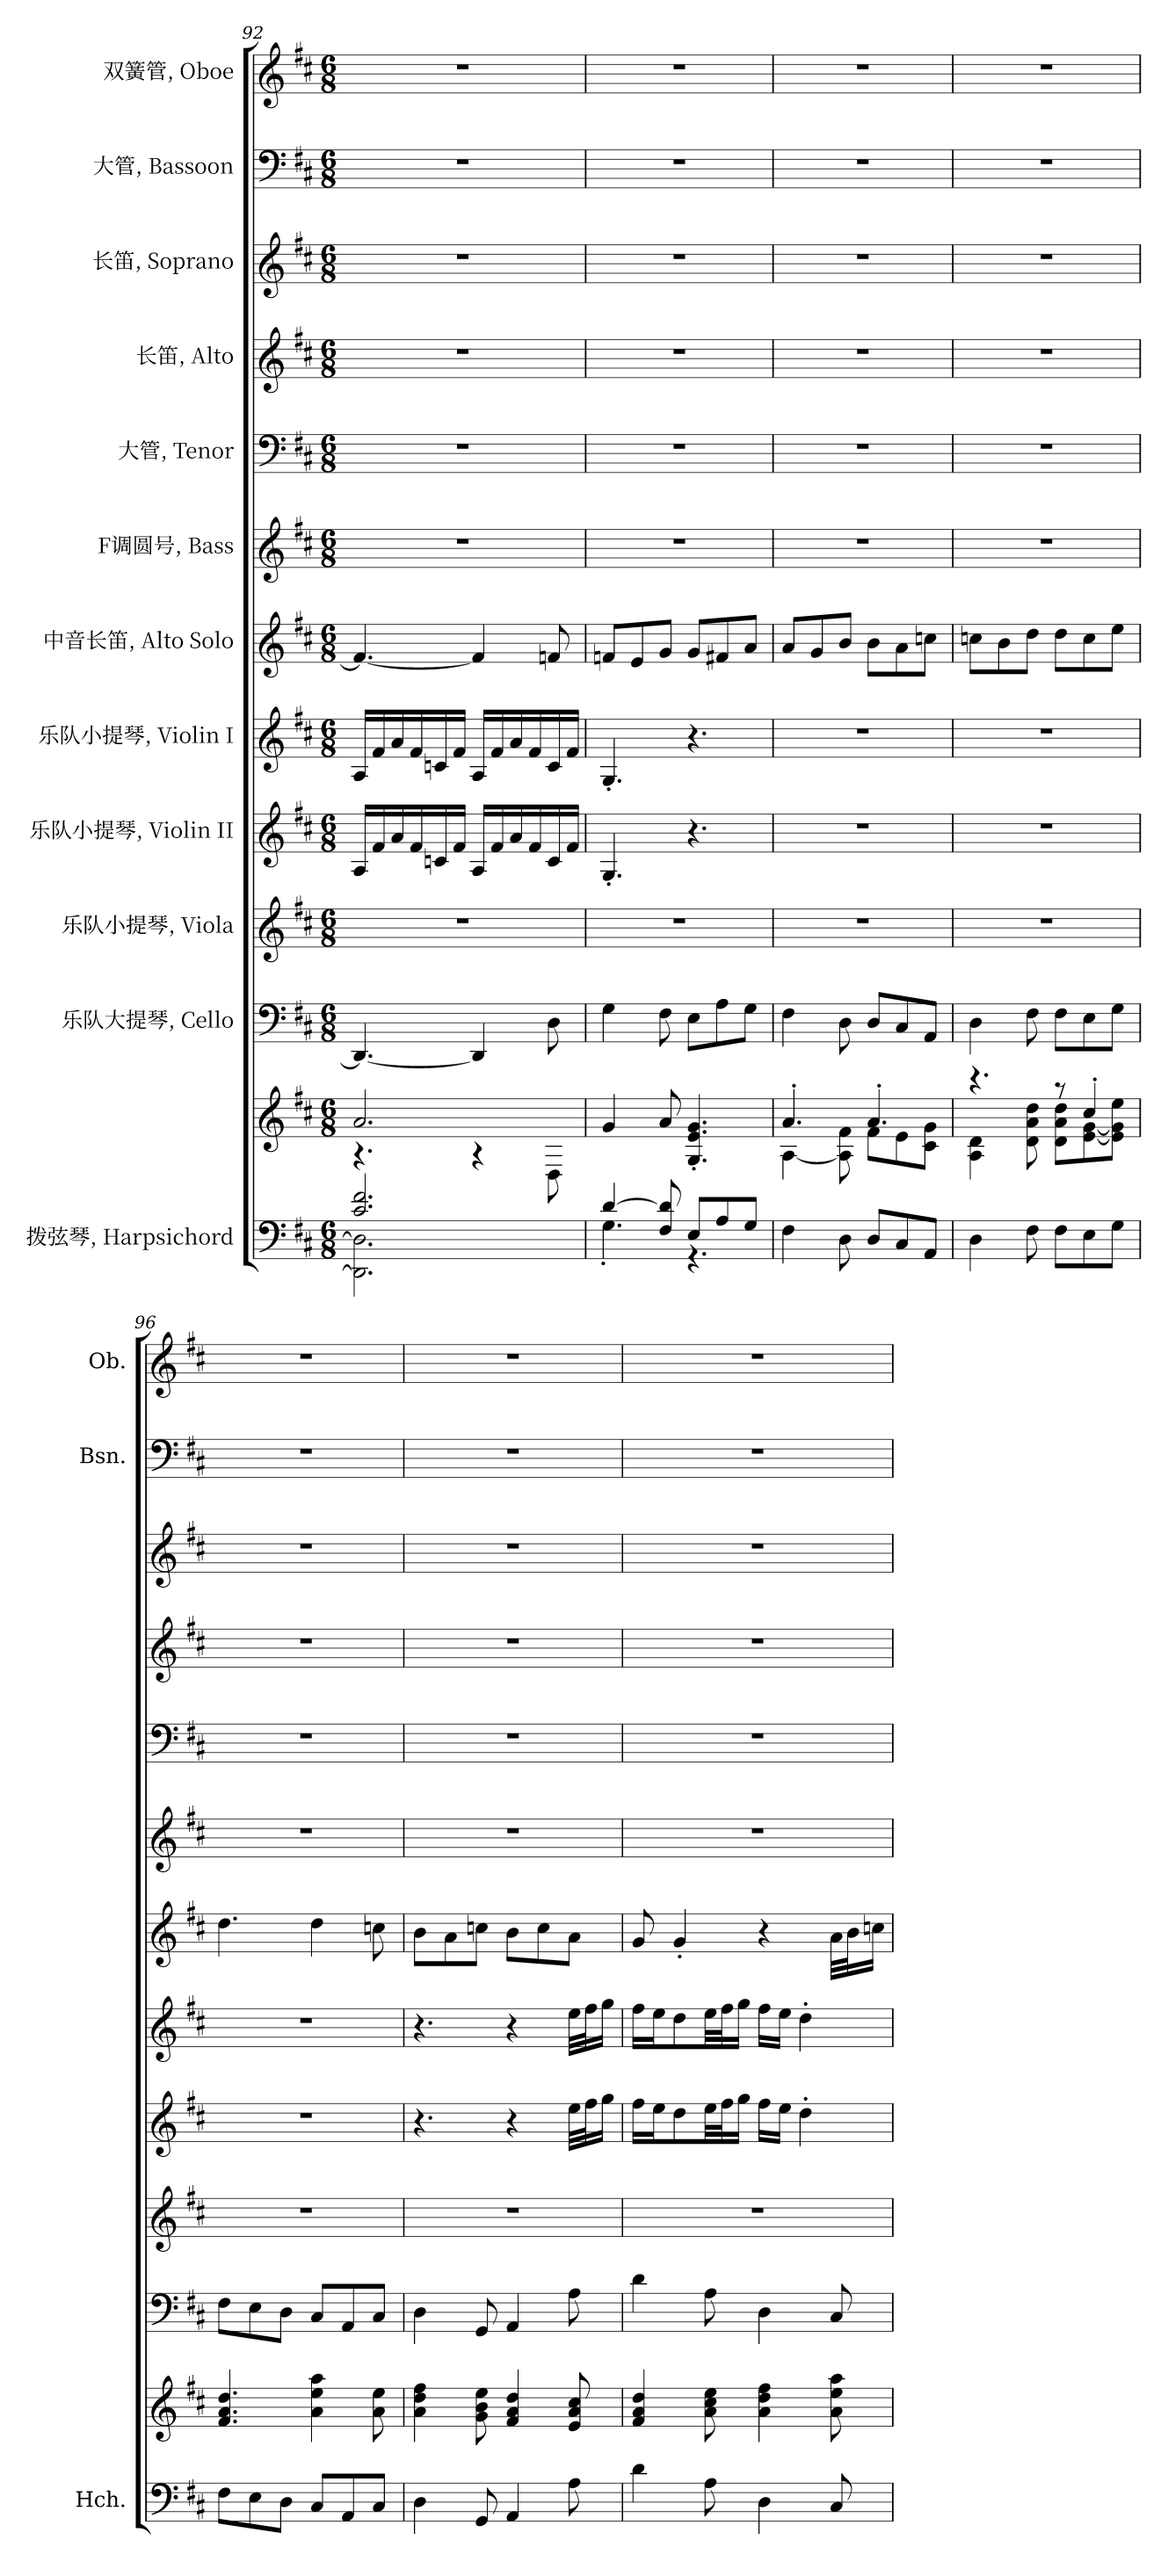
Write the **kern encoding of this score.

**kern	**kern	**kern	**kern	**kern	**kern	**kern	**kern	**kern	**kern	**kern	**kern	**kern
*part12	*part12	*part11	*part10	*part9	*part8	*part7	*part6	*part5	*part4	*part3	*part2	*part1
*staff13	*staff12	*staff11	*staff10	*staff9	*staff8	*staff7	*staff6	*staff5	*staff4	*staff3	*staff2	*staff1
*I"拨弦琴, Harpsichord	*	*I"乐队大提琴, Cello	*I"乐队小提琴, Viola	*I"乐队小提琴, Violin II	*I"乐队小提琴, Violin I	*I"中音长笛, Alto Solo	*I"F调圆号, Bass	*I"大管, Tenor	*I"长笛, Alto	*I"长笛, Soprano	*I"大管, Bassoon	*I"双簧管, Oboe
*I'Hch.	*	*	*	*	*	*	*	*	*	*	*I'Bsn.	*I'Ob.
*clefF4	*clefG2	*clefF4	*clefG2	*clefG2	*clefG2	*clefG2	*clefG2	*clefF4	*clefG2	*clefG2	*clefF4	*clefG2
*	*	*	*	*	*	*ITrd3c5	*ITrd4c7	*	*	*	*	*
*k[f#c#]	*k[f#c#]	*k[f#c#]	*k[f#c#]	*k[f#c#]	*k[f#c#]	*k[f#c#g#]	*k[f#]	*k[f#c#]	*k[f#c#]	*k[f#c#]	*k[f#c#]	*k[f#c#]
*M6/8	*M6/8	*M6/8	*M6/8	*M6/8	*M6/8	*M6/8	*M6/8	*M6/8	*M6/8	*M6/8	*M6/8	*M6/8
=92	=92	=92	=92	=92	=92	=92	=92	=92	=92	=92	=92	=92
*^	*^	*	*	*	*	*	*	*	*	*	*	*
2.c#/ 2.f#/	2.DD\] 2.D\]	2.a/	4.r	4.DD/_	2.r	16A/LL	16A/LL	4.c/_	2.r	2.r	2.r	2.r	2.r	2.r
.	.	.	.	.	.	16f#/	16f#/	.	.	.	.	.	.	.
.	.	.	.	.	.	16a/	16a/	.	.	.	.	.	.	.
.	.	.	.	.	.	16f#/	16f#/	.	.	.	.	.	.	.
.	.	.	.	.	.	16cn/	16cn/	.	.	.	.	.	.	.
.	.	.	.	.	.	16f#/JJ	16f#/JJ	.	.	.	.	.	.	.
.	.	.	4r	4DD/]	.	16A/LL	16A/LL	4c/]	.	.	.	.	.	.
.	.	.	.	.	.	16f#/	16f#/	.	.	.	.	.	.	.
.	.	.	.	.	.	16a/	16a/	.	.	.	.	.	.	.
.	.	.	.	.	.	16f#/	16f#/	.	.	.	.	.	.	.
.	.	.	8D\	8D\	.	16c/	16c/	8cn/	.	.	.	.	.	.
.	.	.	.	.	.	16f#/JJ	16f#/JJ	.	.	.	.	.	.	.
*	*	*v	*v	*	*	*	*	*	*	*	*	*	*	*
=93	=93	=93	=93	=93	=93	=93	=93	=93	=93	=93	=93	=93	=93
[4d/	4.G'\	4g/	4G\	2.r	4.G'/	4.G'/	8cn/L	2.r	2.r	2.r	2.r	2.r	2.r
.	.	.	.	.	.	.	8B/	.	.	.	.	.	.
8F#/ 8d/]	.	8a/	8F#\	.	.	.	8d/J	.	.	.	.	.	.
8E/L	4.r	4.G/' 4.e/' 4.g/'	8E\L	.	4.r	4.r	8d/L	.	.	.	.	.	.
8A/	.	.	8A\	.	.	.	8c#X/	.	.	.	.	.	.
8G/J	.	.	8G\J	.	.	.	8e/J	.	.	.	.	.	.
*v	*v	*	*	*	*	*	*	*	*	*	*	*	*
!!LO:PB:g=z
=94	=94	=94	=94	=94	=94	=94	=94	=94	=94	=94	=94	=94
*	*^	*	*	*	*	*	*	*	*	*	*	*
4F#\	4.a'/	[4A\	4F#\	2.r	2.r	2.r	8e/L	2.r	2.r	2.r	2.r	2.r	2.r
.	.	.	.	.	.	.	8d/	.	.	.	.	.	.
8D\	.	8A\] 8f#\	8D\	.	.	.	8f#/J	.	.	.	.	.	.
8D/L	4.a'/	8f#\L	8D/L	.	.	.	8f#\L	.	.	.	.	.	.
8C#/	.	8e\	8C#/	.	.	.	8e\	.	.	.	.	.	.
8AA/J	.	8c#\ 8g\J	8AA/J	.	.	.	8gn\J	.	.	.	.	.	.
=95	=95	=95	=95	=95	=95	=95	=95	=95	=95	=95	=95	=95	=95
4D\	4.r	4A\ 4d\	4D\	2.r	2.r	2.r	8gn\L	2.r	2.r	2.r	2.r	2.r	2.r
.	.	.	.	.	.	.	8f#\	.	.	.	.	.	.
8F#\	.	8d\ 8a\ 8dd\	8F#\	.	.	.	8a\J	.	.	.	.	.	.
8F#\L	8r	8d\ 8a\ 8dd\L	8F#\L	.	.	.	8a\L	.	.	.	.	.	.
8E\	4cc#'/	[8e\ [8g\	8E\	.	.	.	8g\	.	.	.	.	.	.
8G\J	.	8e\] 8g\] 8ee\J	8G\J	.	.	.	8b\J	.	.	.	.	.	.
*	*v	*v	*	*	*	*	*	*	*	*	*	*	*
=96	=96	=96	=96	=96	=96	=96	=96	=96	=96	=96	=96	=96
8F#\L	4.f#/ 4.a/ 4.dd/	8F#\L	2.r	2.r	2.r	4.a\	2.r	2.r	2.r	2.r	2.r	2.r
8E\	.	8E\	.	.	.	.	.	.	.	.	.	.
8D\J	.	8D\J	.	.	.	.	.	.	.	.	.	.
8C#/L	4a\ 4ee\ 4aa\	8C#/L	.	.	.	4a\	.	.	.	.	.	.
8AA/	.	8AA/	.	.	.	.	.	.	.	.	.	.
8C#/J	8a\ 8ee\	8C#/J	.	.	.	8gn\	.	.	.	.	.	.
=97	=97	=97	=97	=97	=97	=97	=97	=97	=97	=97	=97	=97
4D\	4a\ 4dd\ 4ff#\	4D\	2.r	4.r	4.r	8f#\L	2.r	2.r	2.r	2.r	2.r	2.r
.	.	.	.	.	.	8e\	.	.	.	.	.	.
8GG/	8g\ 8b\ 8ee\	8GG/	.	.	.	8gn\J	.	.	.	.	.	.
4AA/	4f#/ 4a/ 4dd/	4AA/	.	4r	4r	8f#\L	.	.	.	.	.	.
.	.	.	.	.	.	8g\	.	.	.	.	.	.
8A\	8e/ 8a/ 8cc#/	8A\	.	32ee\LLL	32ee\LLL	8e\J	.	.	.	.	.	.
.	.	.	.	32ff#\J	32ff#\J	.	.	.	.	.	.	.
.	.	.	.	16gg\JJ	16gg\JJ	.	.	.	.	.	.	.
!!LO:PB:g=z
=98	=98	=98	=98	=98	=98	=98	=98	=98	=98	=98	=98	=98
4d\	4f#/ 4a/ 4dd/	4d\	2.r	16ff#\LL	16ff#\LL	8d/	2.r	2.r	2.r	2.r	2.r	2.r
.	.	.	.	16ee\J	16ee\J	.	.	.	.	.	.	.
.	.	.	.	8dd\	8dd\	4d'/	.	.	.	.	.	.
8A\	8a\ 8cc#\ 8ee\	8A\	.	32ee\LL	32ee\LL	.	.	.	.	.	.	.
.	.	.	.	32ff#\J	32ff#\J	.	.	.	.	.	.	.
.	.	.	.	16gg\JJ	16gg\JJ	.	.	.	.	.	.	.
4D\	4a\ 4dd\ 4ff#\	4D\	.	16ff#\LL	16ff#\LL	4r	.	.	.	.	.	.
.	.	.	.	16ee\JJ	16ee\JJ	.	.	.	.	.	.	.
.	.	.	.	4dd'\	4dd'\	.	.	.	.	.	.	.
8C#/	8a\ 8ee\ 8aa\	8C#/	.	.	.	32e\LLL	.	.	.	.	.	.
.	.	.	.	.	.	32f#\J	.	.	.	.	.	.
.	.	.	.	.	.	16gn\JJ	.	.	.	.	.	.
=	=	=	=	=	=	=	=	=	=	=	=	=
*-	*-	*-	*-	*-	*-	*-	*-	*-	*-	*-	*-	*-
